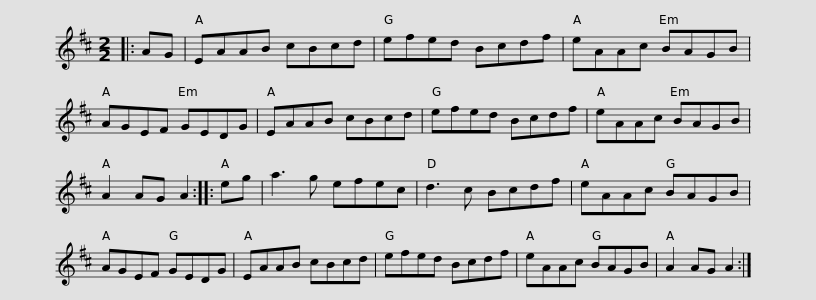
X:1
L:1/8
M:2/2
I:linebreak $
K:D
V:1 treble
V:1
|: AG | EAAB cBcd | efed Bcdf | eAAc BAGB | AGEF GEDG | %5
 EAAB cBcd |$ efed Bcdf | eAAc BAGB | A2 AG A2 :: eg | %10
 a3 g efec | d3 c Bcdf | eAAc BAGB |$ AGEF GEDG | EAAB cBcd | %15
 efed Bcdf | eAAc BAGB | A2 AG A2 :| %18
